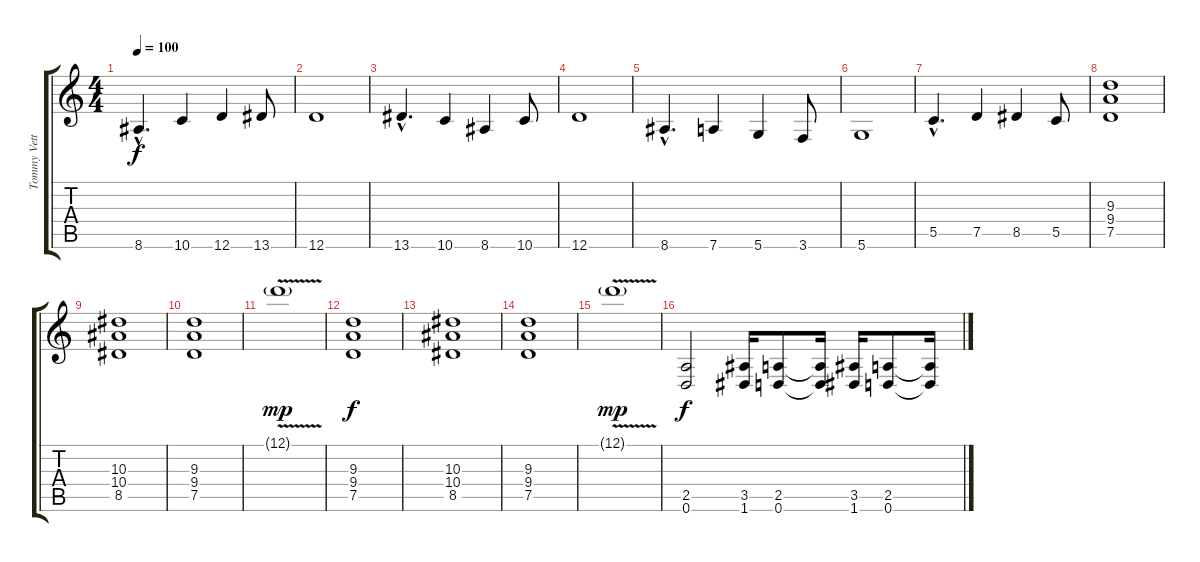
\track ("Tommy Vetterli" "Tommy Vett") {instrument distortionguitar}
\staff {score tabs}
\tuning (D4 A3 F3 C3 G2 D2) {hide}
\ts (4 4)
\tempo 100
\clef g2
\ks c
8.6{hac}.4{d dy f} 10.6.4 12.6.4 13.6.8 |
12.6.1 |
13.6{hac}.4{d} 10.6.4 8.6.4 10.6.8 |
12.6.1 |
8.6{hac}.4{d} 7.6.4 5.6.4 3.6.8 |
5.6.1 |
5.5{hac}.4{d} 7.5.4 8.5.4 5.5.8 |
(9.3 9.4 7.5).1 |
(10.3 10.4 8.5).1 |
(9.3 9.4 7.5).1 |
12.1{v g}.1{dy mp} |
(9.3 9.4 7.5).1{dy f} |
(10.3 10.4 8.5).1 |
(9.3 9.4 7.5).1 |
12.1{v g}.1{dy mp} |
(2.5 0.6).2{dy f} (3.5 1.6).16 (2.5 0.6).8 (2.5{t} 0.6{t}).16 (3.5 1.6).16 (2.5 0.6).8 (2.5{t} 0.6{t}).16
